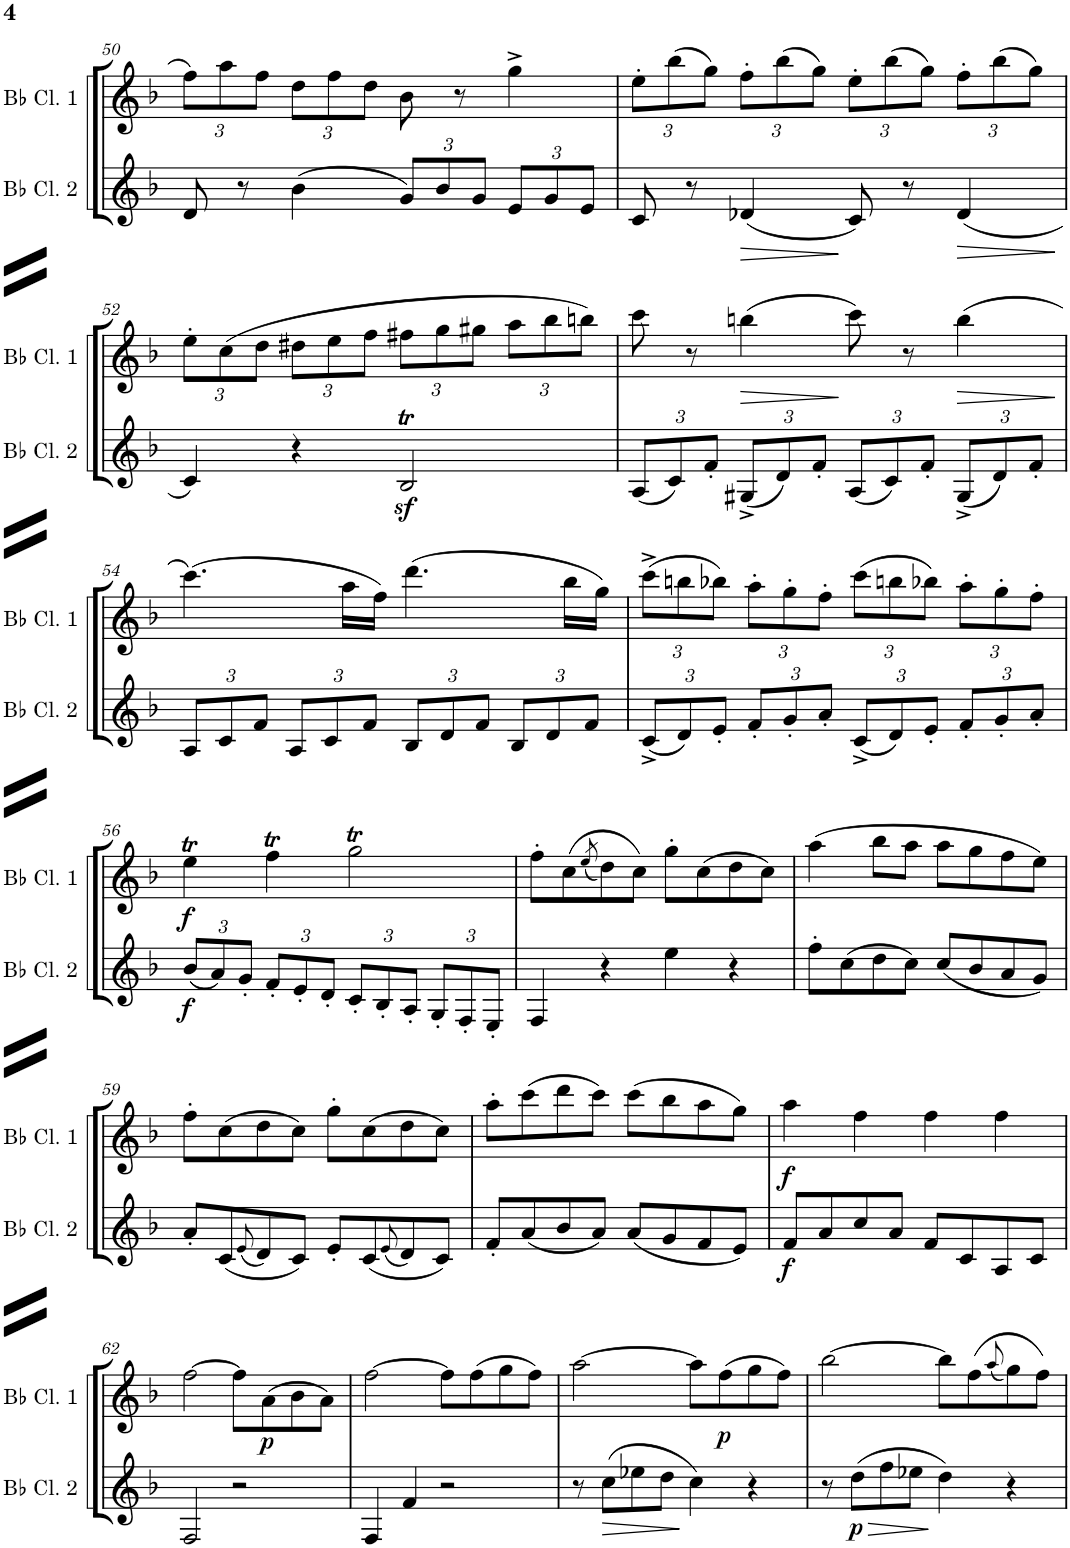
**kern	**dynam	**kern	**dynam
*part2	*part2	*part1	*part1
*staff2	*staff2	*staff1	*staff1
*I"Bb Clarinet 2	*	*I"Bb Clarinet 1	*
*I'Bb Cl. 2	*	*I'Bb Cl. 1	*
!!LO:PB:g=z
*clefG2	*	*clefG2	*
*Trd1c2	*	*Trd1c2	*
*k[b-]	*	*k[b-]	*
*M4/4	*	*M4/4	*
*met(c)	*	*met(c)	*
*	*	*Xbrackettup	*
=50	=50	=50	=50
8d/	.	12ff\L	.
.	.	12aa\	.
8r	.	.	.
.	.	12ff\J	.
(4b-\	.	12dd\L	.
.	.	12ff\	.
.	.	12dd\J	.
*Xbrackettup	*	*	*
12g/L)	.	8b-\	.
12b-/	.	.	.
.	.	8r	.
12g/J	.	.	.
12e/L	.	4gg^\	.
12g/	.	.	.
12e/J	.	.	.
=51	=51	=51	=51
8c/	.	12ee'\L	.
.	.	(12bb-\	.
8r	.	.	.
.	.	12gg\J)	.
!	!LO:HP:b	!	!
(4d-X/	>	12ff'\L	.
.	.	(12bb-\	.
.	.	12gg\J)	.
8c/)	]	12ee'\L	.
.	.	(12bb-\	.
8r	.	.	.
.	.	12gg\J)	.
!	!LO:HP:b	!	!
(4d-/	>	12ff'\L	.
.	.	(12bb-\	.
.	.	12gg\J)	.
.	]	.	.
!!LO:LB:g=z
=52	=52	=52	=52
4c/)	.	12ee'\L	.
.	.	(12cc\	.
.	.	12dd\J	.
4r	.	12dd#X\L	.
.	.	12ee\	.
.	.	12ff\J	.
2B-z<T/	.	12ff#X\L	.
.	.	12gg\	.
.	.	12gg#X\J	.
.	.	12aa\L	.
.	.	12bb-\	.
.	.	12bbn\J)	.
=53	=53	=53	=53
(12A/L	.	8ccc\	.
12c/)	.	.	.
.	.	8r	.
12f'/J	.	.	.
!	!	!	!LO:HP:b
(12G#X^/L	.	(4bbn\	>
12d/)	.	.	.
12f'/J	.	.	.
(12A/L	.	8ccc\)	]
12c/)	.	.	.
.	.	8r	.
12f'/J	.	.	.
!	!	!	!LO:HP:b
(12G#^/L	.	(4bb\	>
12d/)	.	.	.
12f'/J	.	.	.
.	.	.	]
!!LO:LB:g=z
=54	=54	=54	=54
12A/L	.	(4.ccc\)	.
12c/	.	.	.
12f/J	.	.	.
12A/L	.	.	.
12c/	.	.	.
.	.	16aa\LL	.
12f/J	.	.	.
.	.	16ff\JJ)	.
12B-/L	.	(4.ddd\	.
12d/	.	.	.
12f/J	.	.	.
12B-/L	.	.	.
12d/	.	.	.
.	.	16bb-\LL	.
12f/J	.	.	.
.	.	16gg\JJ)	.
=55	=55	=55	=55
(12c^/L	.	(12ccc^\L	.
12d/)	.	12bbn\	.
12e'/J	.	12bb-X\J)	.
12f'/L	.	12aa'\L	.
12g'/	.	12gg'\	.
12a'/J	.	12ff'\J	.
(12c^/L	.	(12ccc\L	.
12d/)	.	12bbn\	.
12e'/J	.	12bb-X\J)	.
12f'/L	.	12aa'\L	.
12g'/	.	12gg'\	.
12a'/J	.	12ff'\J	.
!!LO:LB:g=z
=56	=56	=56	=56
!	!LO:DY:b	!	!LO:DY:b
(12b-/L	f	4eet\	f
12a/)	.	.	.
12g'/J	.	.	.
12f'/L	.	4ffT\	.
12e'/	.	.	.
12d'/J	.	.	.
12c'/L	.	2ggT\	.
12B-'/	.	.	.
12A'/J	.	.	.
12G'/L	.	.	.
12F'/	.	.	.
12E'/J	.	.	.
=57	=57	=57	=57
4F/	.	8ff'\L	.
.	.	(8cc\	.
.	.	(8qee/	.
4r	.	8dd\)	.
.	.	8cc\J)	.
4ee\	.	8gg'\L	.
.	.	(8cc\	.
4r	.	8dd\	.
.	.	8cc\J)	.
=58	=58	=58	=58
8ff'\L	.	(4aa\	.
(8cc\	.	.	.
8dd\	.	8bb-\L	.
8cc\J)	.	8aa\J	.
(8cc/L	.	8aa\L	.
8b-/	.	8gg\	.
8a/	.	8ff\	.
8g/J)	.	8ee\J)	.
!!LO:LB:g=z
=59	=59	=59	=59
8a'/L	.	8ff'\L	.
(8c/	.	(8cc\	.
(8qe/	.	.	.
8d/)	.	8dd\	.
8c/J)	.	8cc\J)	.
8e'/L	.	8gg'\L	.
(8c/	.	(8cc\	.
(8qe/	.	.	.
8d/)	.	8dd\	.
8c/J)	.	8cc\J)	.
=60	=60	=60	=60
8f'/L	.	8aa'\L	.
(8a/	.	(8ccc\	.
8b-/	.	8ddd\	.
8a/J)	.	8ccc\J)	.
(8a/L	.	(8ccc\L	.
8g/	.	8bb-\	.
8f/	.	8aa\	.
8e/J)	.	8gg\J)	.
=61	=61	=61	=61
!	!LO:DY:b	!	!LO:DY:b
8f/L	f	4aa\	f
8a/	.	.	.
8cc/	.	4ff\	.
8a/J	.	.	.
8f/L	.	4ff\	.
8c/	.	.	.
8A/	.	4ff\	.
8c/J	.	.	.
!!LO:LB:g=z
=62	=62	=62	=62
2F/	.	[2ff\	.
2r	.	8ff\L]	.
!	!	!	!LO:DY:b
.	.	(8a\	p
.	.	8b-\	.
.	.	8a\J)	.
=63	=63	=63	=63
4F/	.	[2ff\	.
4f/	.	.	.
2r	.	8ff\L]	.
.	.	(8ff\	.
.	.	8gg\	.
.	.	8ff\J)	.
=64	=64	=64	=64
8r	.	[2aa\	.
!	!LO:HP:b	!	!
(8cc\L	>	.	.
8ee-X\	.	.	.
8dd\J	.	.	.
4cc\)	]	8aa\L]	.
!	!	!	!LO:DY:b
.	.	(8ff\	p
4r	.	8gg\	.
.	.	8ff\J)	.
=65	=65	=65	=65
8r	.	[2bb-\	.
!	!LO:HP:b	!	!
!	!LO:DY:n=1:b	!	!
(8dd\L	> p	.	.
8ff\	.	.	.
8ee-X\J	.	.	.
4dd\)	]	8bb-\L]	.
.	.	(8ff\	.
.	.	(8qaa/	.
4r	.	8gg\)	.
.	.	8ff\J)	.
=	=	=	=
*-	*-	*-	*-
